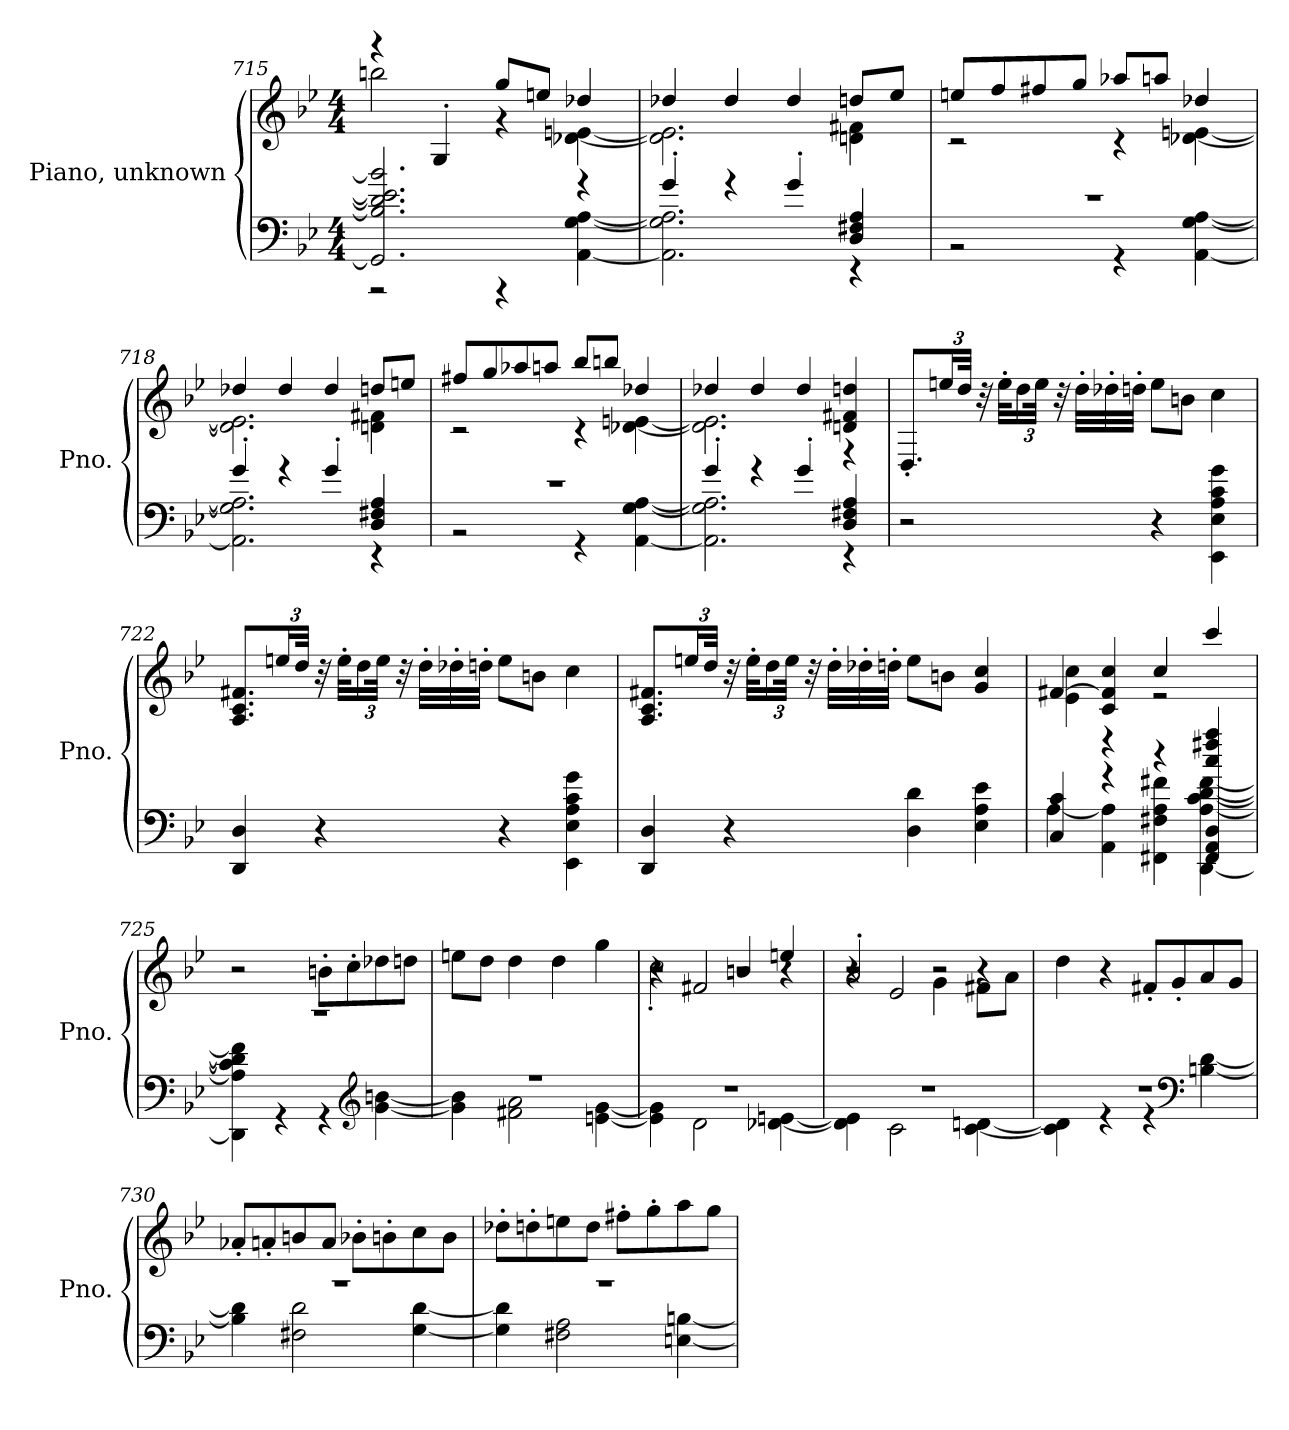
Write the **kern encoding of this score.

**kern	**kern
*part1	*part1
*staff2	*staff1
*I"Piano, unknown	*
*I'Pno.	*
*clefF4	*clefG2
*k[b-e-]	*k[b-e-]
*M4/4	*M4/4
=715	=715
*^	*^
2.GG/] 2.B/] 2.d/] 2.e/] 2.b/]	2r	4r	2bbn\
.	.	4G'/	.
.	4r	8gg/L	4r
.	.	8een/J	.
4r	[4AA\ [4G\ [4A\	4dd-X/	[4d-X\ [4en\
=716	=716	=716	=716
4g'/	2.AA\] 2.G\] 2.A\]	4dd-X/	2.d-\] 2.e\]
4r	.	4dd-/	.
4g'/	.	4dd-/	.
4D/ 4F#X/ 4A/	4r	8ddn/L	4dn\ 4f#X\
.	.	8ee-/J	.
=717	=717	=717	=717
1r	2r	8een/L	2r
.	.	8ff/	.
.	.	8ff#X/	.
.	.	8gg/J	.
.	4r	8aa-X/L	4r
.	.	8aan/J	.
.	[4AA\ [4G\ [4A\	4dd-X/	[4d-X\ [4en\
!!LO:LB:g=z	!!
=718	=718	=718	=718
4g'/	2.AA\] 2.G\] 2.A\]	4dd-X/	2.d-\] 2.e\]
4r	.	4dd-/	.
4g'/	.	4dd-/	.
4D/ 4F#X/ 4A/	4r	8ddn/L	4dn\ 4f#X\
.	.	8een/J	.
=719	=719	=719	=719
1r	2r	8ff#X/L	2r
.	.	8gg/	.
.	.	8aa-X/	.
.	.	8aan/J	.
.	4r	8bb-/L	4r
.	.	8bbn/J	.
.	[4AA\ [4G\ [4A\	4dd-X/	[4d-X\ [4en\
=720	=720	=720	=720
4g'/	2.AA\] 2.G\] 2.A\]	4dd-X/	2.d-\] 2.e\]
4r	.	4dd-/	.
4g'/	.	4dd-/	.
4D/ 4F#X/ 4A/	4r	4dn/ 4f#X/ 4ddn/	4r
*v	*v	*	*
*	*v	*v
!!LO:PB:g=z
=721	=721
2r	8.D'/L
*	*Xbrackettup
.	24een/L
.	48dd/JJk
.	32r
.	32ee'\KLL
.	24dd\
.	48ee\JJk
.	32r
.	32dd'\LLL
.	32dd-X'\
.	32ddn'\JJJ
4r	8ee\L
.	8bn\J
4EE-\ 4E-\ 4A\ 4c\ 4g\	4cc\
=722	=722
4DD/ 4D/	8.A/ 8.c/ 8.f#X/L
.	24een/L
.	48dd/JJk
4r	32r
.	32ee'\KLL
.	24dd\
.	48ee\JJk
.	32r
.	32dd'\LLL
.	32dd-X'\
.	32ddn'\JJJ
4r	8ee\L
.	8bn\J
4EE-\ 4E-\ 4A\ 4c\ 4g\	4cc\
!!LO:LB:g=z
=723	=723
4DD/ 4D/	8.A/ 8.c/ 8.f#X/L
.	24een/L
.	48dd/JJk
4r	32r
.	32ee'\KLL
.	24dd\
.	48ee\JJk
.	32r
.	32dd'\LLL
.	32dd-X'\
.	32ddn'\JJJ
4D\ 4d\	8ee\L
.	8bn\J
4E-\ 4A\ 4e-\	4g/ 4cc/
=724	=724
*^	*^
4C/ 4c/	[4A\	[4f#X/	4e-\ 4cc\
4r	4AA\ 4A\]	4c/ 4f#/] 4cc/	4r
4r	4FF#X\ 4F#X\ 4A\ 4f#X\	4cc/	2r
4FF#/ 4AA/ 4D/ 4cc/ 4ff#X/ 4aa/	[4DD\ [4A\ [4c\ [4d\ [4f#\	4ccc/	.
*	*	*v	*v
=725	=725	=725
1r	4DD\] 4A\] 4c\] 4d\] 4f#\]	2r
.	4r	.
.	4r	8bn'\L
.	.	8cc'\
*clefG2	*	*
.	[4g\ [4bn\	8dd-X\
.	.	8ddn\J
=726	=726	=726
1r	4g\] 4b\]	8een\L
.	.	8dd\J
.	2f#X\ 2a\	4dd\
.	.	4dd\
.	[4en\ [4g\	4gg\
!!LO:LB:g=z
=727	=727	=727
*	*	*^
*	*	*	*^
1r	4e\] 4g\]	2r	2cc'\	4r
.	2d\	.	.	2f#X/
.	.	4bn/	2r	.
.	[4d-X\ [4en\	4een/	.	4r
=728	=728	=728	=728	=728
1r	4d-\] 4e\]	2a'/	2r	4r
.	2c\	.	.	2e-/
.	.	2r	4g\	.
.	[4c\ [4dn\	.	8f#X\L	4r
.	.	.	8a\J	.
*	*	*v	*v	*v
=729	=729	=729
1r	4c\] 4d\]	4dd\
.	4r	4r
.	4r	8f#X'/L
.	.	8g'/
*clefF4	*	*
.	[4Bn\ [4d\	8a/
.	.	8g/J
=730	=730	=730
1r	4B\] 4d\]	8a-X'/L
.	.	8an'/
.	2F#X\ 2d\	8bn/
.	.	8a/J
.	.	8b-X'\L
.	.	8bn'\
.	[4G\ [4d\	8cc\
.	.	8b\J
!!LO:LB:g=z
=731	=731	=731
1r	4G\] 4d\]	8dd-X'\L
.	.	8ddn'\
.	2F#X\ 2A\	8een\
.	.	8dd\J
.	.	8ff#X'\L
.	.	8gg'\
.	[4En\ [4Bn\	8aa\
.	.	8gg\J
*v	*v	*
=	=
*-	*-
